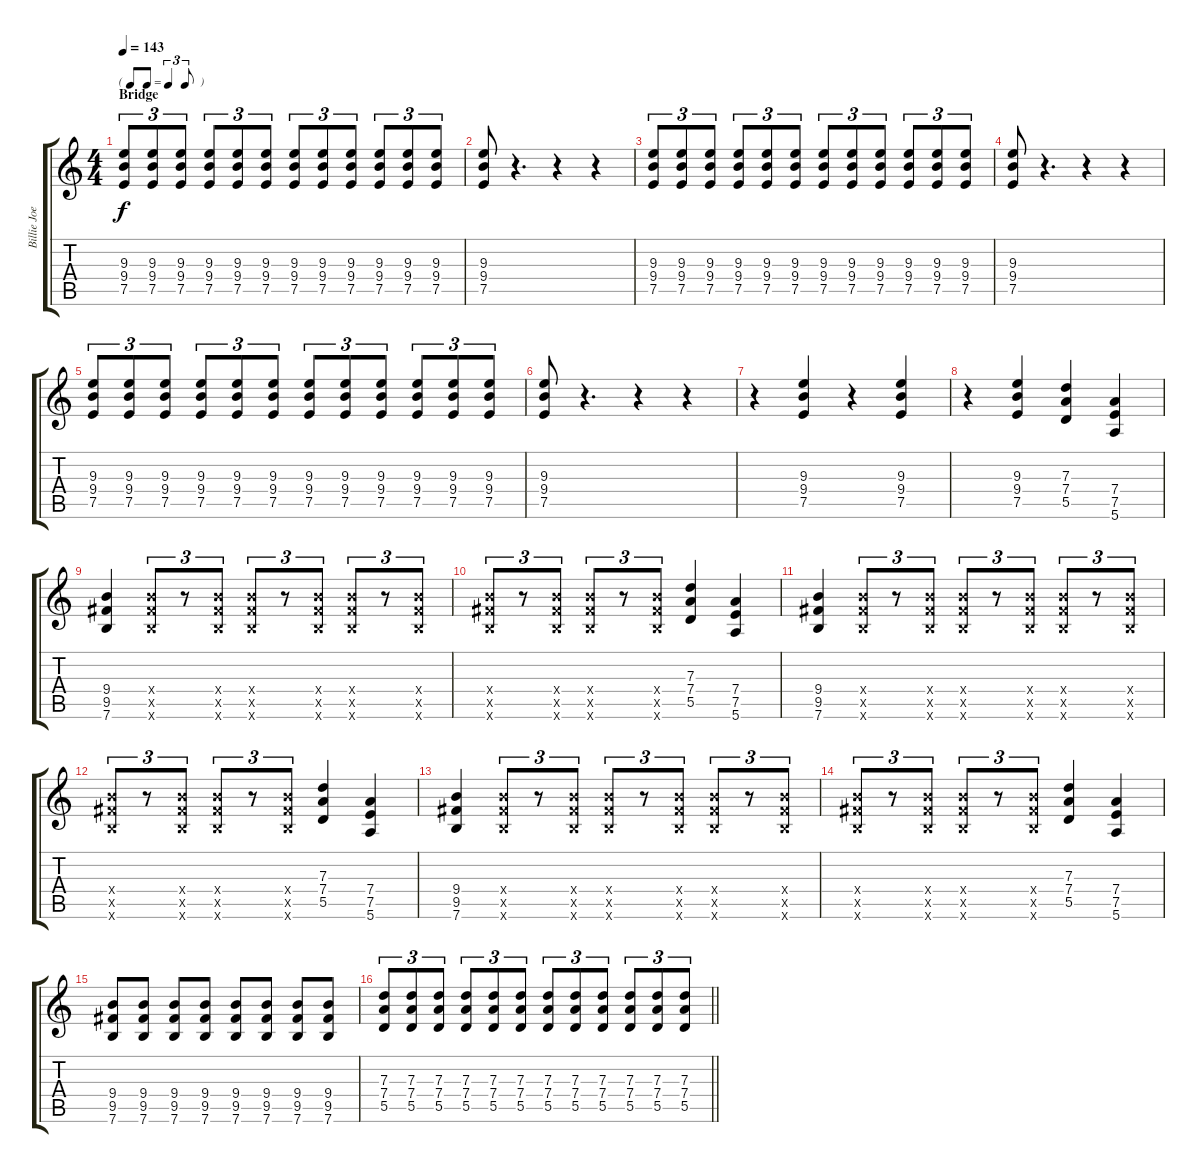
\track ("Billie Joe Armstrong - Guitar" "Billie Joe") {instrument distortionguitar}
\staff {score tabs}
\tuning (E4 B3 G3 D3 A2 E2) {hide}
\ts (4 4)
\tf triplet8th
\section ("" "Bridge")
\tempo 143
\clef g2
\ks c
(9.3 9.4 7.5).8{tu (3 2) dy f} (9.3 9.4 7.5).8{tu (3 2)} (9.3 9.4 7.5).8{tu (3 2)} (9.3 9.4 7.5).8{tu (3 2)} (9.3 9.4 7.5).8{tu (3 2)} (9.3 9.4 7.5).8{tu (3 2)} (9.3 9.4 7.5).8{tu (3 2)} (9.3 9.4 7.5).8{tu (3 2)} (9.3 9.4 7.5).8{tu (3 2)} (9.3 9.4 7.5).8{tu (3 2)} (9.3 9.4 7.5).8{tu (3 2)} (9.3 9.4 7.5).8{tu (3 2)} |
(9.3 9.4 7.5).8 r.4{d} r.4 r.4 |
(9.3 9.4 7.5).8{tu (3 2)} (9.3 9.4 7.5).8{tu (3 2)} (9.3 9.4 7.5).8{tu (3 2)} (9.3 9.4 7.5).8{tu (3 2)} (9.3 9.4 7.5).8{tu (3 2)} (9.3 9.4 7.5).8{tu (3 2)} (9.3 9.4 7.5).8{tu (3 2)} (9.3 9.4 7.5).8{tu (3 2)} (9.3 9.4 7.5).8{tu (3 2)} (9.3 9.4 7.5).8{tu (3 2)} (9.3 9.4 7.5).8{tu (3 2)} (9.3 9.4 7.5).8{tu (3 2)} |
(9.3 9.4 7.5).8 r.4{d} r.4 r.4 |
(9.3 9.4 7.5).8{tu (3 2)} (9.3 9.4 7.5).8{tu (3 2)} (9.3 9.4 7.5).8{tu (3 2)} (9.3 9.4 7.5).8{tu (3 2)} (9.3 9.4 7.5).8{tu (3 2)} (9.3 9.4 7.5).8{tu (3 2)} (9.3 9.4 7.5).8{tu (3 2)} (9.3 9.4 7.5).8{tu (3 2)} (9.3 9.4 7.5).8{tu (3 2)} (9.3 9.4 7.5).8{tu (3 2)} (9.3 9.4 7.5).8{tu (3 2)} (9.3 9.4 7.5).8{tu (3 2)} |
(9.3 9.4 7.5).8 r.4{d} r.4 r.4 |
r.4 (9.3 9.4 7.5).4 r.4 (9.3 9.4 7.5).4 |
r.4 (9.3 9.4 7.5).4 (7.3 7.4 5.5).4 (7.4 7.5 5.6).4 |
(9.4 9.5 7.6).4 (9.4{x} 9.5{x} 7.6{x}).8{tu (3 2)} r.8{tu (3 2)} (9.4{x} 9.5{x} 7.6{x}).8{tu (3 2)} (9.4{x} 9.5{x} 7.6{x}).8{tu (3 2)} r.8{tu (3 2)} (9.4{x} 9.5{x} 7.6{x}).8{tu (3 2)} (9.4{x} 9.5{x} 7.6{x}).8{tu (3 2)} r.8{tu (3 2)} (9.4{x} 9.5{x} 7.6{x}).8{tu (3 2)} |
(9.4{x} 9.5{x} 7.6{x}).8{tu (3 2)} r.8{tu (3 2)} (9.4{x} 9.5{x} 7.6{x}).8{tu (3 2)} (9.4{x} 9.5{x} 7.6{x}).8{tu (3 2)} r.8{tu (3 2)} (9.4{x} 9.5{x} 7.6{x}).8{tu (3 2)} (7.3 7.4 5.5).4 (7.4 7.5 5.6).4 |
(9.4 9.5 7.6).4 (9.4{x} 9.5{x} 7.6{x}).8{tu (3 2)} r.8{tu (3 2)} (9.4{x} 9.5{x} 7.6{x}).8{tu (3 2)} (9.4{x} 9.5{x} 7.6{x}).8{tu (3 2)} r.8{tu (3 2)} (9.4{x} 9.5{x} 7.6{x}).8{tu (3 2)} (9.4{x} 9.5{x} 7.6{x}).8{tu (3 2)} r.8{tu (3 2)} (9.4{x} 9.5{x} 7.6{x}).8{tu (3 2)} |
(9.4{x} 9.5{x} 7.6{x}).8{tu (3 2)} r.8{tu (3 2)} (9.4{x} 9.5{x} 7.6{x}).8{tu (3 2)} (9.4{x} 9.5{x} 7.6{x}).8{tu (3 2)} r.8{tu (3 2)} (9.4{x} 9.5{x} 7.6{x}).8{tu (3 2)} (7.3 7.4 5.5).4 (7.4 7.5 5.6).4 |
(9.4 9.5 7.6).4 (9.4{x} 9.5{x} 7.6{x}).8{tu (3 2)} r.8{tu (3 2)} (9.4{x} 9.5{x} 7.6{x}).8{tu (3 2)} (9.4{x} 9.5{x} 7.6{x}).8{tu (3 2)} r.8{tu (3 2)} (9.4{x} 9.5{x} 7.6{x}).8{tu (3 2)} (9.4{x} 9.5{x} 7.6{x}).8{tu (3 2)} r.8{tu (3 2)} (9.4{x} 9.5{x} 7.6{x}).8{tu (3 2)} |
(9.4{x} 9.5{x} 7.6{x}).8{tu (3 2)} r.8{tu (3 2)} (9.4{x} 9.5{x} 7.6{x}).8{tu (3 2)} (9.4{x} 9.5{x} 7.6{x}).8{tu (3 2)} r.8{tu (3 2)} (9.4{x} 9.5{x} 7.6{x}).8{tu (3 2)} (7.3 7.4 5.5).4 (7.4 7.5 5.6).4 |
(9.4 9.5 7.6).8 (9.4 9.5 7.6).8 (9.4 9.5 7.6).8 (9.4 9.5 7.6).8 (9.4 9.5 7.6).8 (9.4 9.5 7.6).8 (9.4 9.5 7.6).8 (9.4 9.5 7.6).8 |
\barLineRight lightlight
(7.3 7.4 5.5).8{tu (3 2)} (7.3 7.4 5.5).8{tu (3 2)} (7.3 7.4 5.5).8{tu (3 2)} (7.3 7.4 5.5).8{tu (3 2)} (7.3 7.4 5.5).8{tu (3 2)} (7.3 7.4 5.5).8{tu (3 2)} (7.3 7.4 5.5).8{tu (3 2)} (7.3 7.4 5.5).8{tu (3 2)} (7.3 7.4 5.5).8{tu (3 2)} (7.3 7.4 5.5).8{tu (3 2)} (7.3 7.4 5.5).8{tu (3 2)} (7.3 7.4 5.5).8{tu (3 2)}
